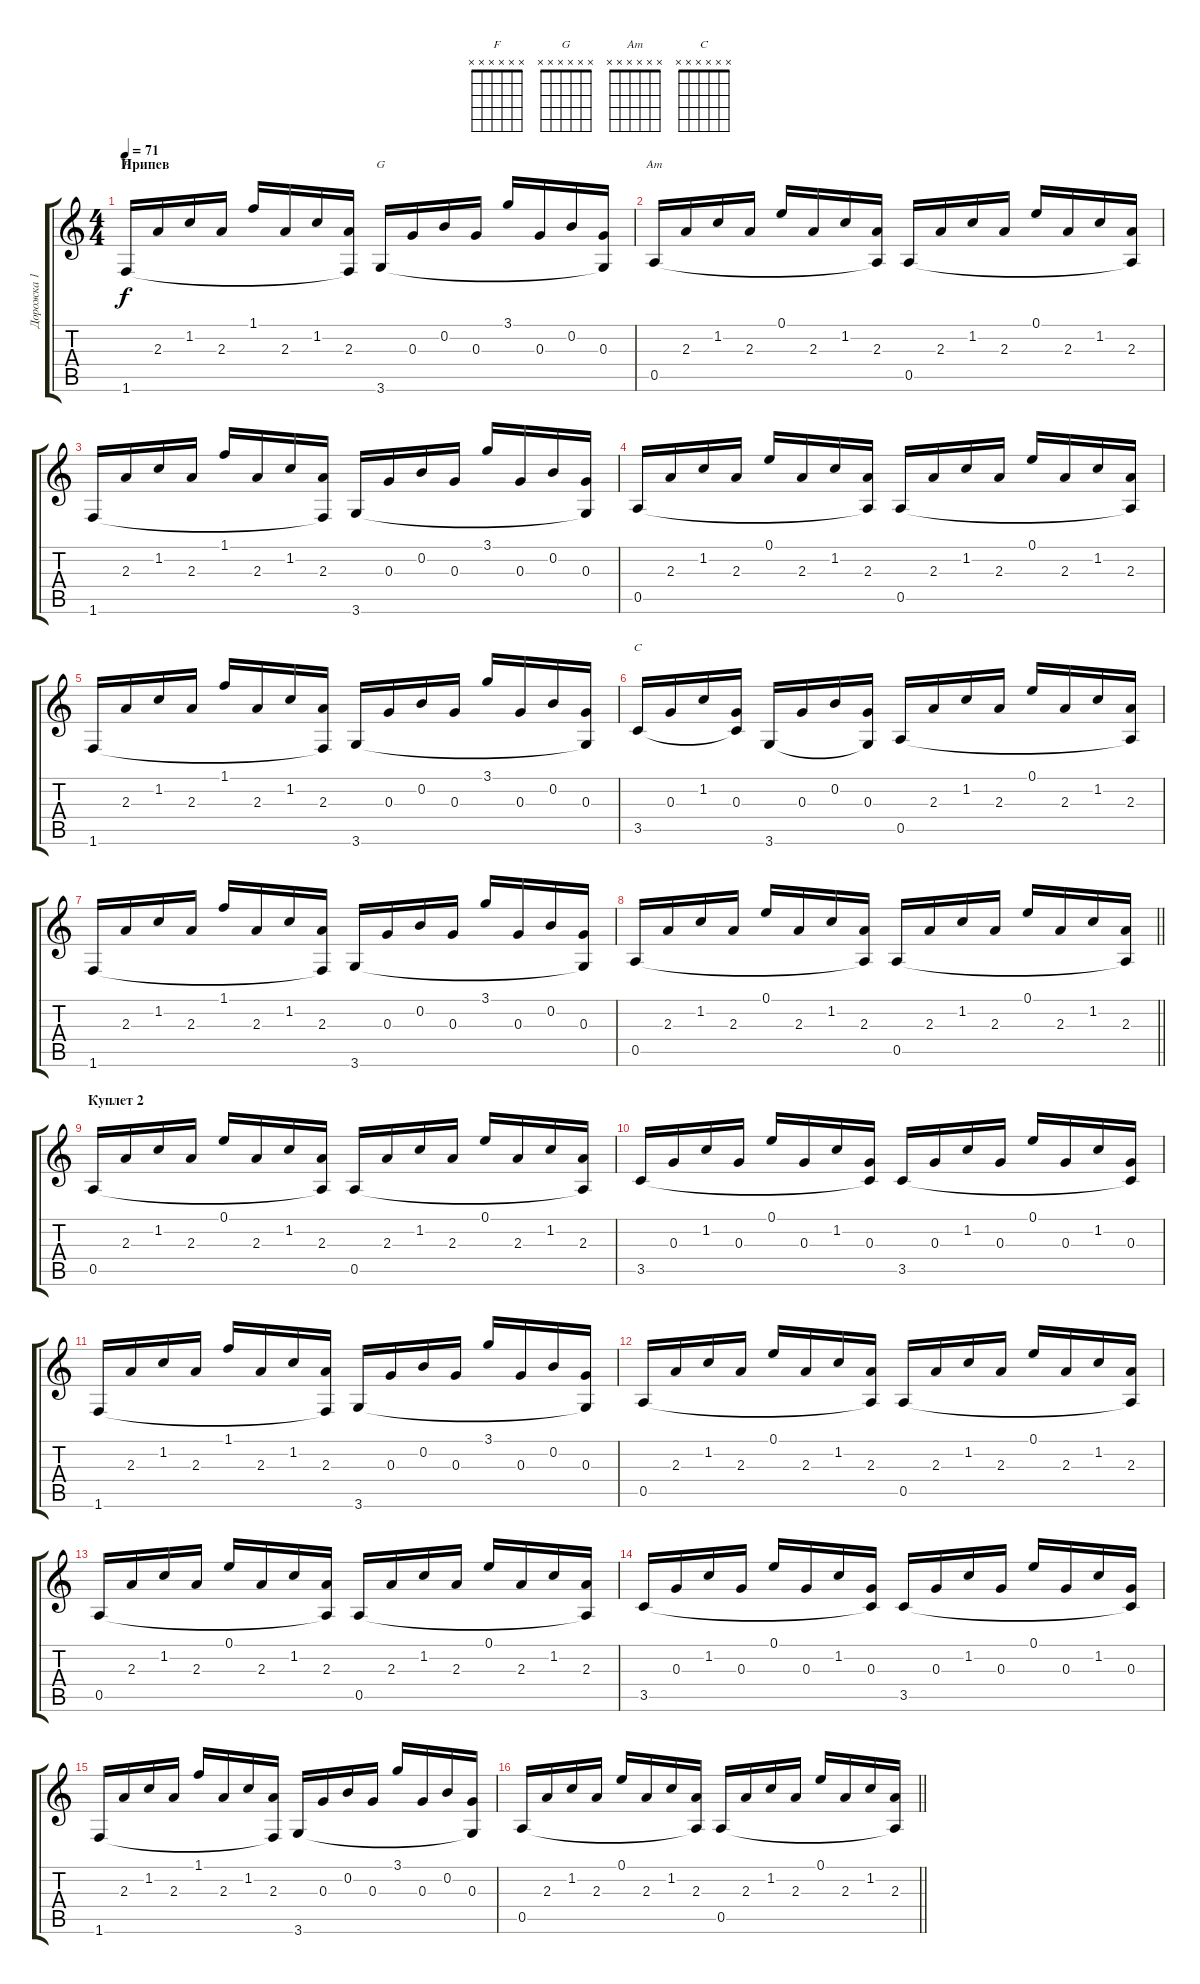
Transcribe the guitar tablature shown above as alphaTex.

\track ("Дорожка 1" "Дорожка 1") {instrument acousticguitarsteel}
\staff {score tabs}
\tuning (E4 B3 G3 D3 A2 E2) {hide}
\chord ("F" x x x x x x)
\chord ("G" x x x x x x)
\chord ("Am" x x x x x x)
\chord ("C" x x x x x x)
\ts (4 4)
\section ("" "Припев")
\tempo 71
\clef g2
\ks c
1.6.16{ch "F" dy f} 2.3.16 1.2.16 2.3.16 1.1.16 2.3.16 1.2.16 (2.3 1.6{t}).16 3.6.16{ch "G"} 0.3.16 0.2.16 0.3.16 3.1.16 0.3.16 0.2.16 (0.3 3.6{t}).16 |
0.5.16{ch "Am"} 2.3.16 1.2.16 2.3.16 0.1.16 2.3.16 1.2.16 (2.3 0.5{t}).16 0.5.16 2.3.16 1.2.16 2.3.16 0.1.16 2.3.16 1.2.16 (2.3 0.5{t}).16 |
1.6.16 2.3.16 1.2.16 2.3.16 1.1.16 2.3.16 1.2.16 (2.3 1.6{t}).16 3.6.16 0.3.16 0.2.16 0.3.16 3.1.16 0.3.16 0.2.16 (0.3 3.6{t}).16 |
0.5.16 2.3.16 1.2.16 2.3.16 0.1.16 2.3.16 1.2.16 (2.3 0.5{t}).16 0.5.16 2.3.16 1.2.16 2.3.16 0.1.16 2.3.16 1.2.16 (2.3 0.5{t}).16 |
1.6.16 2.3.16 1.2.16 2.3.16 1.1.16 2.3.16 1.2.16 (2.3 1.6{t}).16 3.6.16 0.3.16 0.2.16 0.3.16 3.1.16 0.3.16 0.2.16 (0.3 3.6{t}).16 |
3.5.16{ch "C"} 0.3.16 1.2.16 (0.3 3.5{t}).16 3.6.16 0.3.16 0.2.16 (0.3 3.6{t}).16 0.5.16 2.3.16 1.2.16 2.3.16 0.1.16 2.3.16 1.2.16 (2.3 0.5{t}).16 |
1.6.16 2.3.16 1.2.16 2.3.16 1.1.16 2.3.16 1.2.16 (2.3 1.6{t}).16 3.6.16 0.3.16 0.2.16 0.3.16 3.1.16 0.3.16 0.2.16 (0.3 3.6{t}).16 |
\barLineRight lightlight
0.5.16 2.3.16 1.2.16 2.3.16 0.1.16 2.3.16 1.2.16 (2.3 0.5{t}).16 0.5.16 2.3.16 1.2.16 2.3.16 0.1.16 2.3.16 1.2.16 (2.3 0.5{t}).16 |
\section ("" "Куплет 2")
0.5.16 2.3.16 1.2.16 2.3.16 0.1.16 2.3.16 1.2.16 (2.3 0.5{t}).16 0.5.16 2.3.16 1.2.16 2.3.16 0.1.16 2.3.16 1.2.16 (2.3 0.5{t}).16 |
3.5.16 0.3.16 1.2.16 0.3.16 0.1.16 0.3.16 1.2.16 (0.3 3.5{t}).16 3.5.16 0.3.16 1.2.16 0.3.16 0.1.16 0.3.16 1.2.16 (0.3 3.5{t}).16 |
1.6.16 2.3.16 1.2.16 2.3.16 1.1.16 2.3.16 1.2.16 (2.3 1.6{t}).16 3.6.16 0.3.16 0.2.16 0.3.16 3.1.16 0.3.16 0.2.16 (0.3 3.6{t}).16 |
0.5.16 2.3.16 1.2.16 2.3.16 0.1.16 2.3.16 1.2.16 (2.3 0.5{t}).16 0.5.16 2.3.16 1.2.16 2.3.16 0.1.16 2.3.16 1.2.16 (2.3 0.5{t}).16 |
0.5.16 2.3.16 1.2.16 2.3.16 0.1.16 2.3.16 1.2.16 (2.3 0.5{t}).16 0.5.16 2.3.16 1.2.16 2.3.16 0.1.16 2.3.16 1.2.16 (2.3 0.5{t}).16 |
3.5.16 0.3.16 1.2.16 0.3.16 0.1.16 0.3.16 1.2.16 (0.3 3.5{t}).16 3.5.16 0.3.16 1.2.16 0.3.16 0.1.16 0.3.16 1.2.16 (0.3 3.5{t}).16 |
1.6.16 2.3.16 1.2.16 2.3.16 1.1.16 2.3.16 1.2.16 (2.3 1.6{t}).16 3.6.16 0.3.16 0.2.16 0.3.16 3.1.16 0.3.16 0.2.16 (0.3 3.6{t}).16 |
\barLineRight lightlight
0.5.16 2.3.16 1.2.16 2.3.16 0.1.16 2.3.16 1.2.16 (2.3 0.5{t}).16 0.5.16 2.3.16 1.2.16 2.3.16 0.1.16 2.3.16 1.2.16 (2.3 0.5{t}).16
